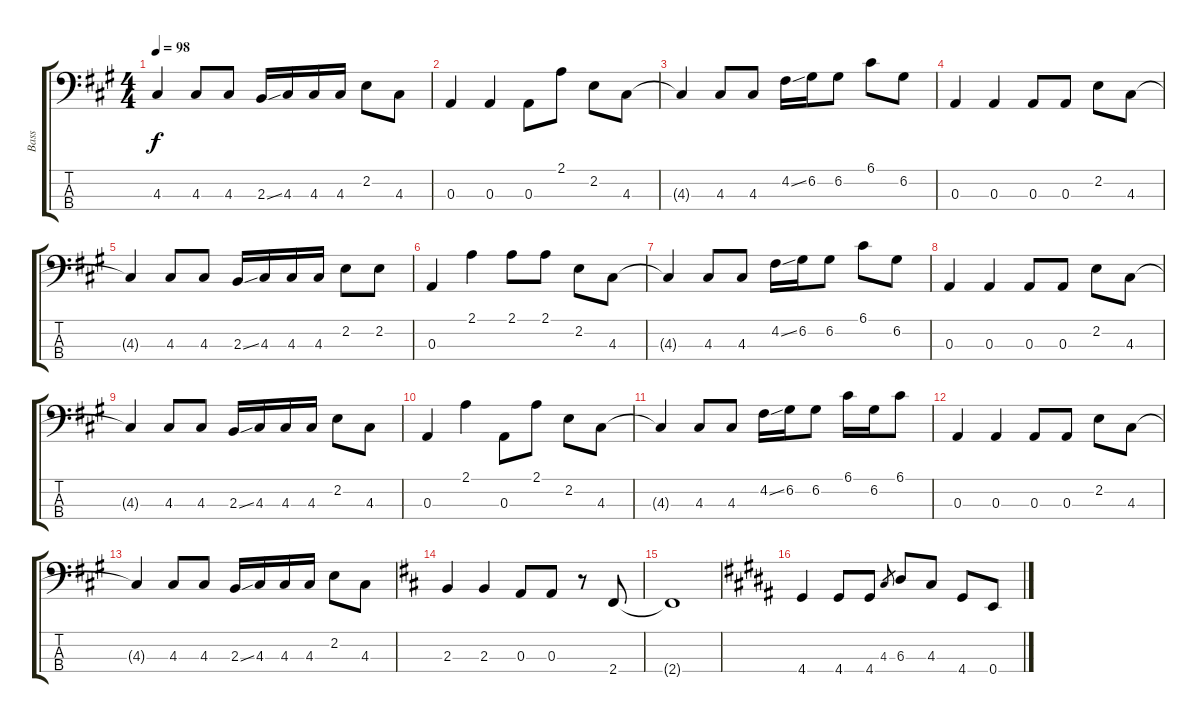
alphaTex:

\track ("Bass" "Bass") {instrument electricbassfinger}
\staff {score tabs}
\tuning (G2 D2 A1 E1) {hide}
\ts (4 4)
\tempo 98
\clef f4
\ks f#minor
4.3{t}.4{dy f} 4.3.8 4.3.8 2.3{ss}.16 4.3.16 4.3.16 4.3.16 2.2.8 4.3.8 |
0.3.4 0.3.4 0.3.8 2.1.8 2.2.8 4.3.8 |
4.3{t}.4 4.3.8 4.3.8 4.2{ss}.16 6.2.16 6.2.8 6.1.8 6.2.8 |
0.3.4 0.3.4 0.3.8 0.3.8 2.2.8 4.3.8 |
4.3{t}.4 4.3.8 4.3.8 2.3{ss}.16 4.3.16 4.3.16 4.3.16 2.2.8 2.2.8 |
0.3.4 2.1.4 2.1.8 2.1.8 2.2.8 4.3.8 |
4.3{t}.4 4.3.8 4.3.8 4.2{ss}.16 6.2.16 6.2.8 6.1.8 6.2.8 |
0.3.4 0.3.4 0.3.8 0.3.8 2.2.8 4.3.8 |
4.3{t}.4 4.3.8 4.3.8 2.3{ss}.16 4.3.16 4.3.16 4.3.16 2.2.8 4.3.8 |
0.3.4 2.1.4 0.3.8 2.1.8 2.2.8 4.3.8 |
4.3{t}.4 4.3.8 4.3.8 4.2{ss}.16 6.2.16 6.2.8 6.1.16 6.2.16 6.1.8 |
0.3.4 0.3.4 0.3.8 0.3.8 2.2.8 4.3.8 |
4.3{t}.4 4.3.8 4.3.8 2.3{ss}.16 4.3.16 4.3.16 4.3.16 2.2.8 4.3.8 |
\ks bminor
2.3.4 2.3.4 0.3.8 0.3.8 r.8 2.4.8 |
2.4{t}.1 |
\ks g#minor
4.4.4 4.4.8 4.4.8 4.3.8{gr} 6.3.8 4.3.8 4.4.8 0.4.8
